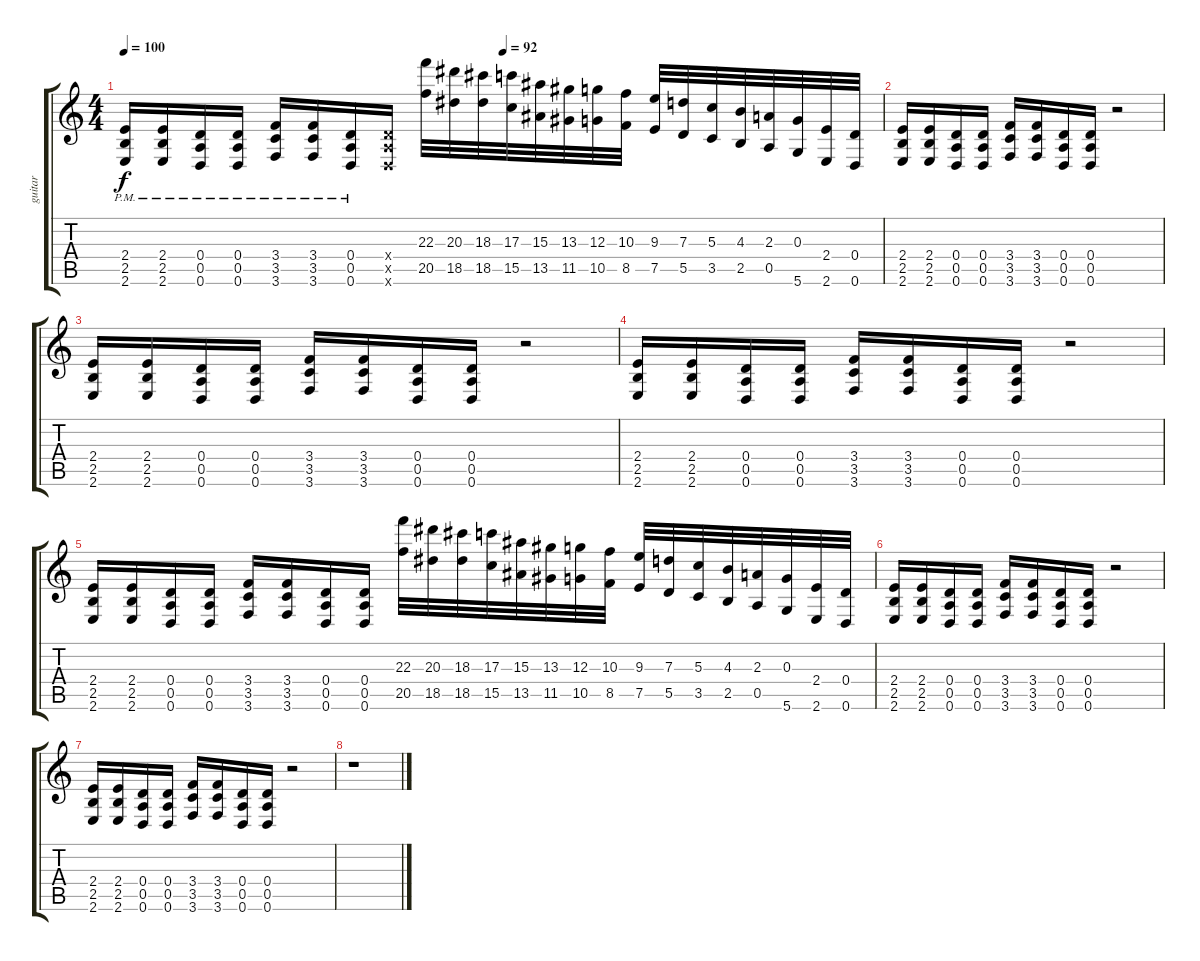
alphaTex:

\track ("guitar" "guitar") {instrument distortionguitar}
\staff {score tabs}
\tuning (E4 B3 G3 D3 A2 D2) {hide}
\ts (4 4)
\tempo 100
\tempo (92 0.5)
\clef g2
\ks c
(2.4{pm} 2.5{pm} 2.6{pm}).16{dy f} (2.4{pm} 2.5{pm} 2.6{pm}).16 (0.4{pm} 0.5{pm} 0.6{pm}).16 (0.4{pm} 0.5{pm} 0.6{pm}).16 (3.4{pm} 3.5{pm} 3.6{pm}).16 (3.4{pm} 3.5{pm} 3.6{pm}).16 (0.4{pm} 0.5{pm} 0.6{pm}).16 (0.4{x} 0.5{x} 0.6{x}).16 (22.3 20.5).32{instrument guitarfretnoise} (20.3 18.5).32 (18.3 18.5).32 (17.3 15.5).32 (15.3 13.5).32 (13.3 11.5).32 (12.3 10.5).32 (10.3 8.5).32 (9.3 7.5).32 (7.3 5.5).32 (5.3 3.5).32 (4.3 2.5).32 (2.3 0.5).32 (0.3 5.6).32 (2.4 2.6).32 (0.4 0.6).32 |
(2.4 2.5 2.6).16{volume 13 instrument distortionguitar} (2.4 2.5 2.6).16 (0.4 0.5 0.6).16 (0.4 0.5 0.6).16 (3.4 3.5 3.6).16 (3.4 3.5 3.6).16 (0.4 0.5 0.6).16 (0.4 0.5 0.6).16 r.2 |
(2.4 2.5 2.6).16 (2.4 2.5 2.6).16 (0.4 0.5 0.6).16 (0.4 0.5 0.6).16 (3.4 3.5 3.6).16 (3.4 3.5 3.6).16 (0.4 0.5 0.6).16 (0.4 0.5 0.6).16 r.2 |
(2.4 2.5 2.6).16 (2.4 2.5 2.6).16 (0.4 0.5 0.6).16 (0.4 0.5 0.6).16 (3.4 3.5 3.6).16 (3.4 3.5 3.6).16 (0.4 0.5 0.6).16 (0.4 0.5 0.6).16 r.2 |
(2.4 2.5 2.6).16 (2.4 2.5 2.6).16 (0.4 0.5 0.6).16 (0.4 0.5 0.6).16 (3.4 3.5 3.6).16 (3.4 3.5 3.6).16 (0.4 0.5 0.6).16 (0.4 0.5 0.6).16 (22.3 20.5).32{instrument guitarfretnoise} (20.3 18.5).32 (18.3 18.5).32 (17.3 15.5).32 (15.3 13.5).32 (13.3 11.5).32 (12.3 10.5).32 (10.3 8.5).32 (9.3 7.5).32 (7.3 5.5).32 (5.3 3.5).32 (4.3 2.5).32 (2.3 0.5).32 (0.3 5.6).32 (2.4 2.6).32 (0.4 0.6).32 |
(2.4 2.5 2.6).16{volume 13 instrument distortionguitar} (2.4 2.5 2.6).16 (0.4 0.5 0.6).16 (0.4 0.5 0.6).16 (3.4 3.5 3.6).16 (3.4 3.5 3.6).16 (0.4 0.5 0.6).16 (0.4 0.5 0.6).16 r.2 |
(2.4 2.5 2.6).16 (2.4 2.5 2.6).16 (0.4 0.5 0.6).16 (0.4 0.5 0.6).16 (3.4 3.5 3.6).16 (3.4 3.5 3.6).16 (0.4 0.5 0.6).16 (0.4 0.5 0.6).16 r.2 |
r.1
